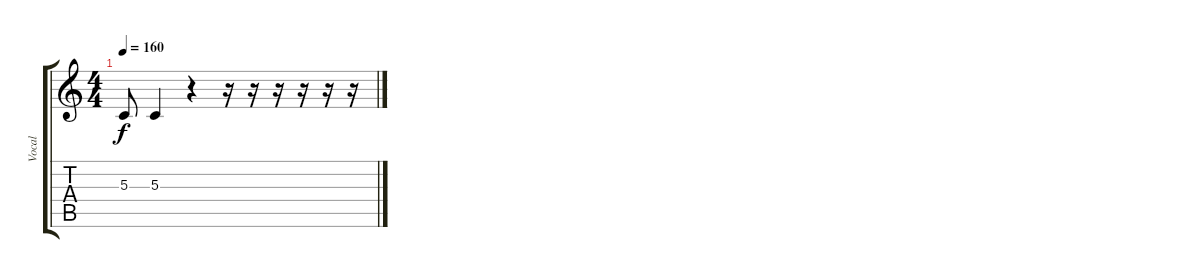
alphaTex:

\track ("Vocal" "Vocal") {instrument stringensemble1}
\staff {score tabs}
\tuning (E4 B3 G3 D3 A2 E2) {hide}
\ts (4 4)
\tempo 160
\clef g2
\ks c
5.3.8{dy f} 5.3.4 r.4 r.16 r.16 r.16 r.16 r.16 r.16
